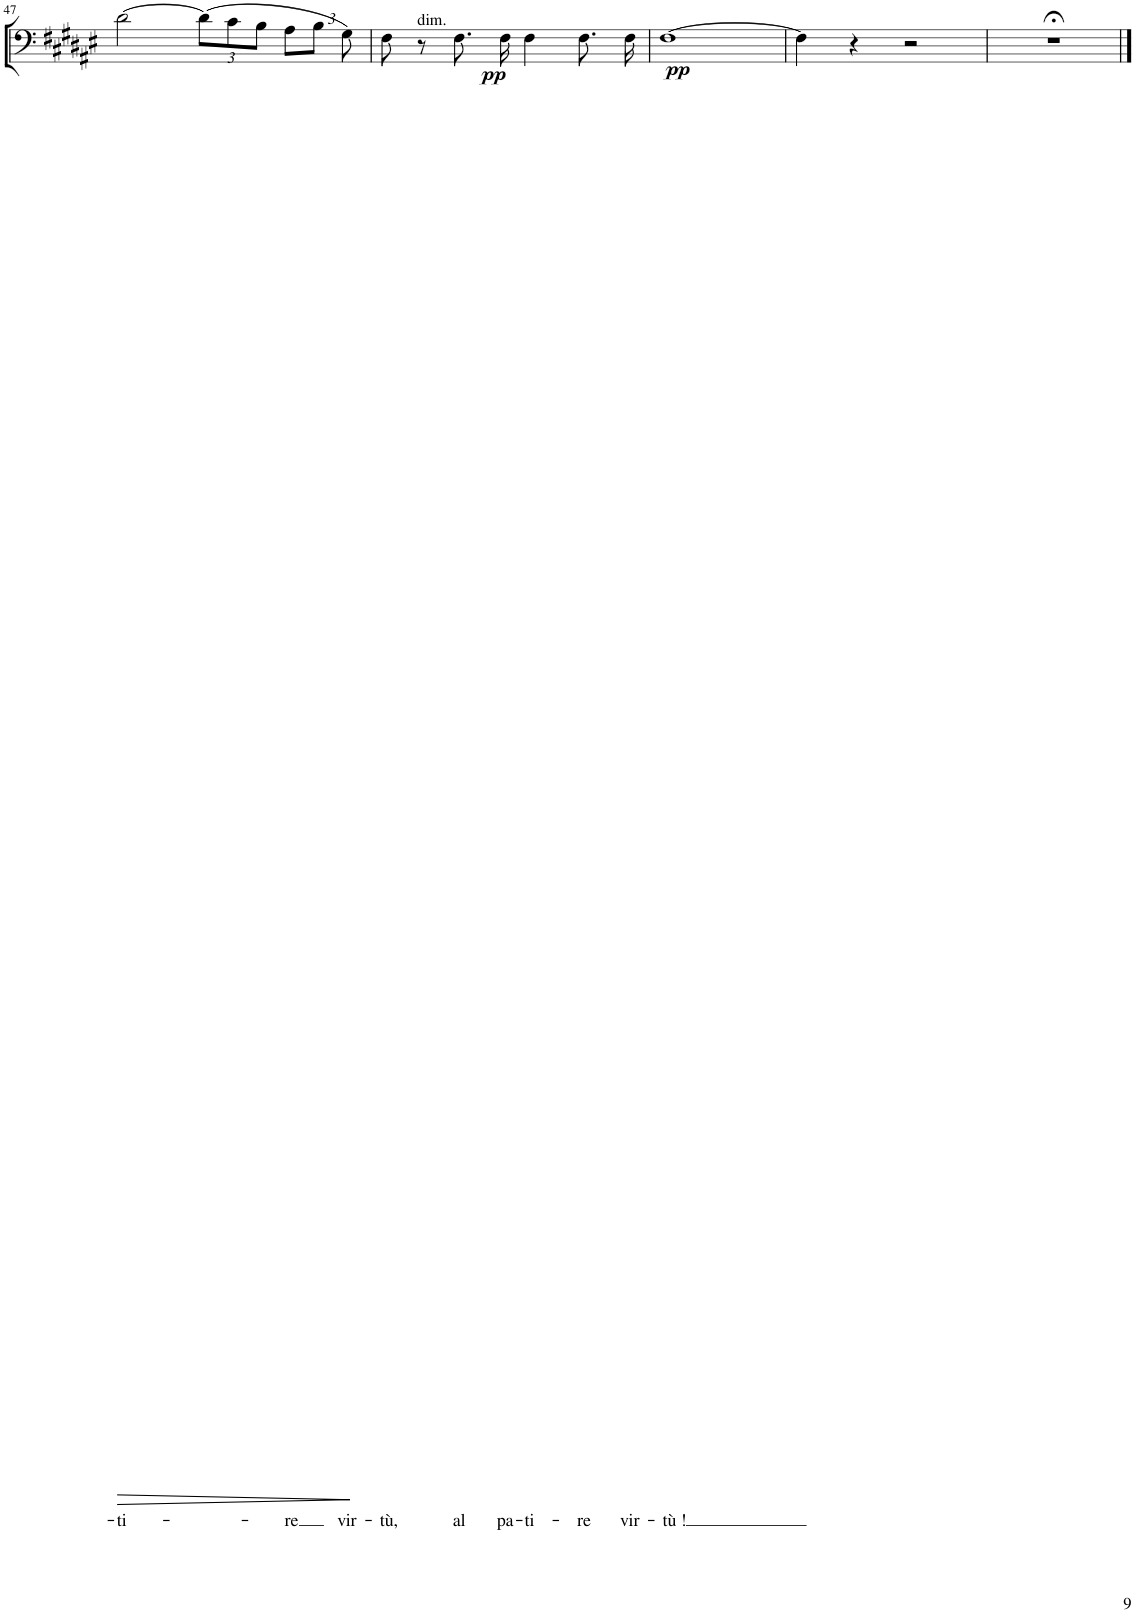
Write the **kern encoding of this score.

**kern	**text	**dynam
*part1	*part1	*part1
*staff1	*staff1	*staff1
*I"B	*	*
!!LO:PB:g=z
*clefF4	*	*
*k[f#c#g#d#a#e#]	*	*
*M4/4	*	*
*met(c)	*	*
=47	=47	=47
!	!LO:LY:b	!LO:HP:b
[2d#\	-ti-	>
*Xbrackettup	*	*
(12d#\L]	.	.
12c#\	.	.
12B\J	.	.
!	!LO:LY:b	!
12A#\L	-re	.
12B\J	.	.
!	!LO:LY:b	!
12G#\)	vir-	]
=48	=48	=48
!	!LO:LY:b	!
8F#\	-tù,	.
!LO:TX:a:t=dim.	!	!
!	!	!LO:DY:b
8r	.	pp
!	!LO:LY:b	!
8.F#\	al	.
!	!LO:LY:b	!
16F#\	pa-	.
!	!LO:LY:b	!
4F#\	-ti-	.
!	!LO:LY:b	!
8.F#\	-re	.
!	!LO:LY:b	!
16F#\	vir-	.
=49	=49	=49
!	!LO:LY:b	!LO:DY:b
[1F#	-tù !	pp
=50	=50	=50
4F#\]	.	.
4r	.	.
2r	.	.
=51	=51	=51
1r;<	.	.
==	==	==
*-	*-	*-
